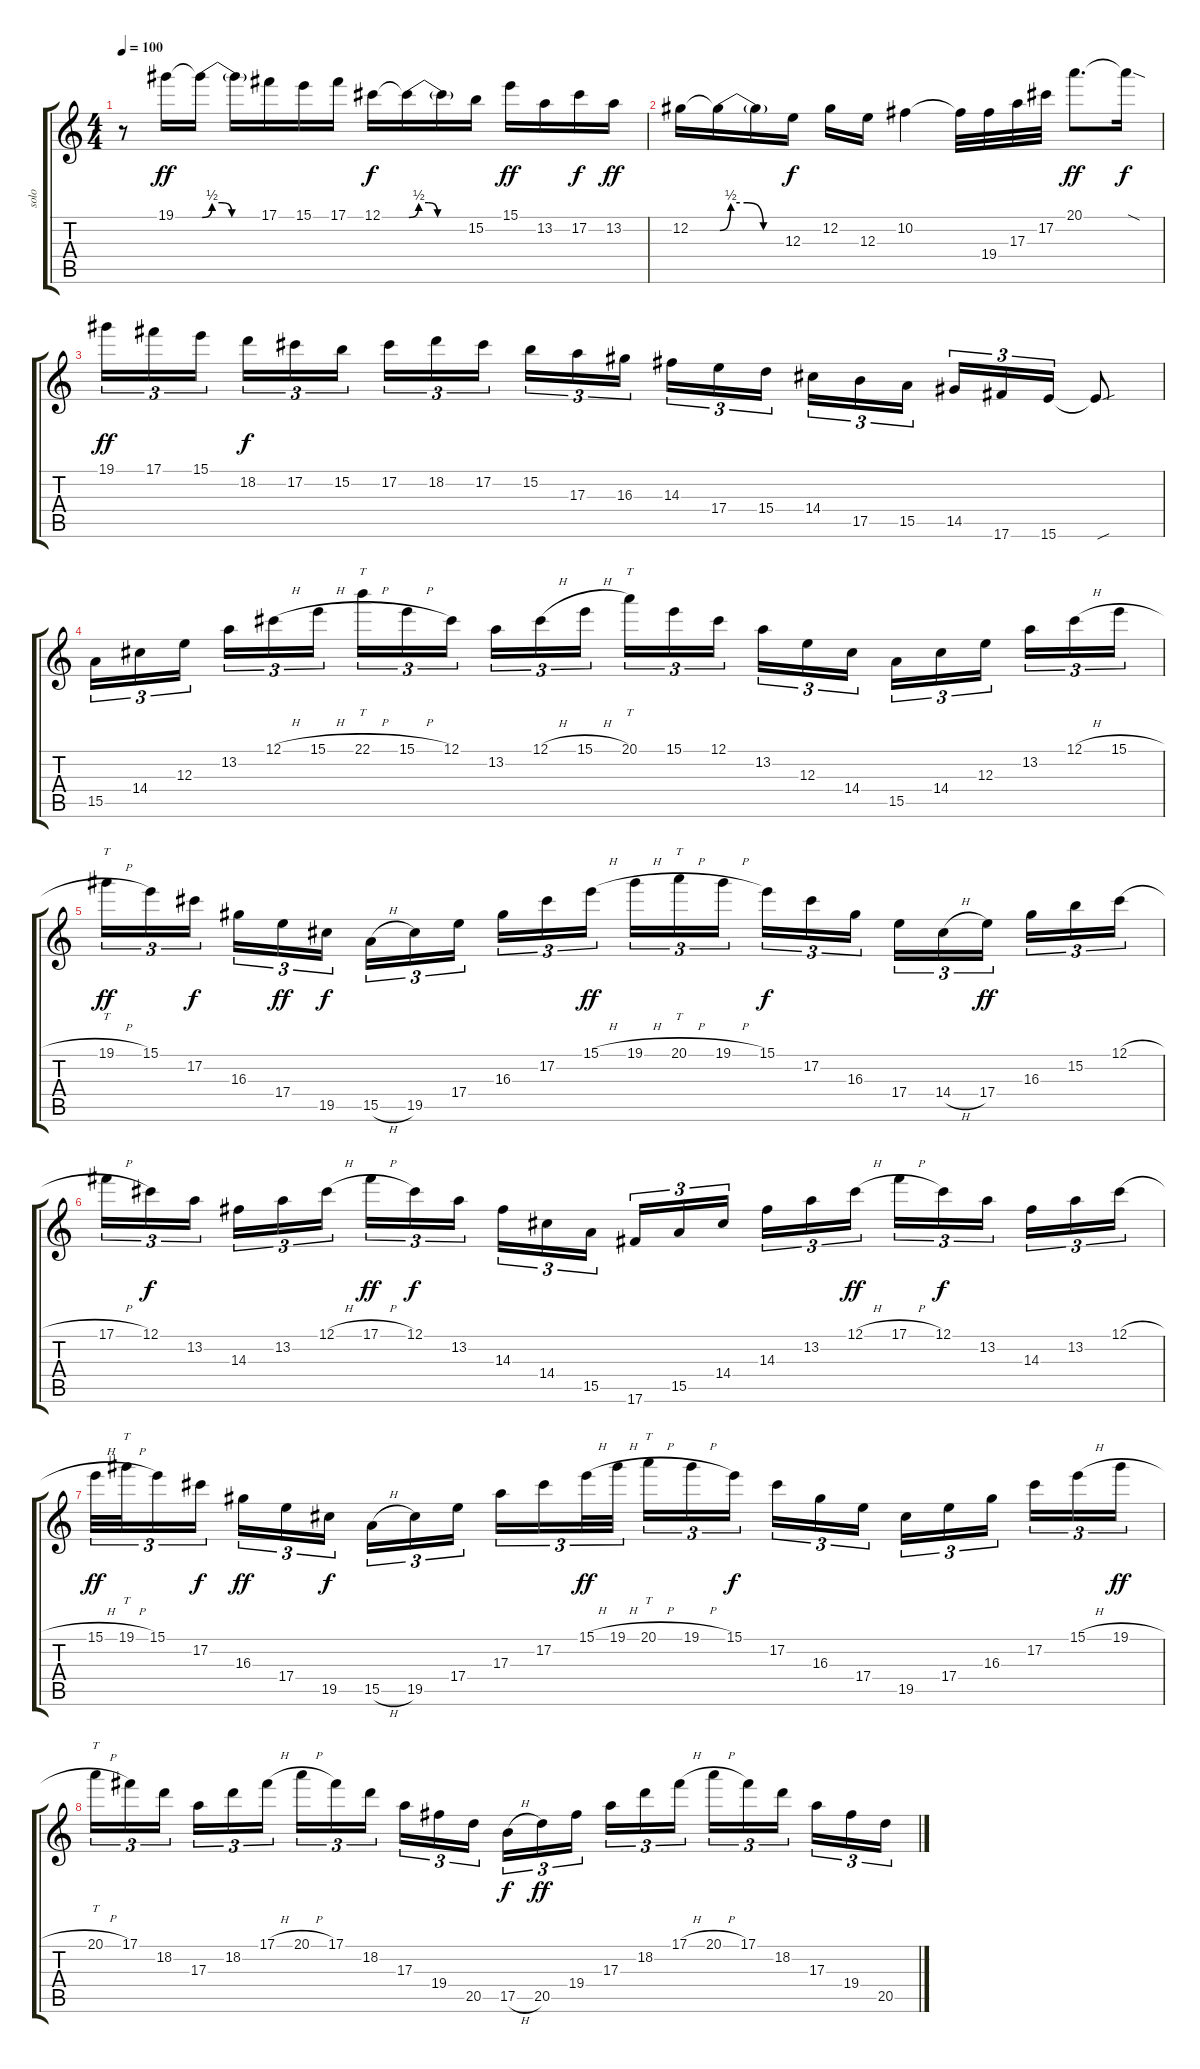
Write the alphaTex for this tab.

\track ("solo" "solo") {instrument distortionguitar}
\staff {score tabs}
\tuning (Db4 Ab3 E3 B2 Gb2 Db2) {hide}
\ts (4 4)
\tempo 100
\clef g2
\ks c
r.8{dy f} 19.1.16{dy ff} 19.1{be (custom 0 0 10 2 20 2 30 0 60 0) t}.16 19.1{t}.16 17.1.16 15.1.16 17.1.16 12.1.16{dy f} 12.1{be (custom 0 0 10 2 20 2 29 0 60 0) t}.16 12.1{t}.16 15.2.16 15.1.16{dy ff} 13.2.16 17.2.16{dy f} 13.2.16{dy ff} |
12.2.16 12.2{be (custom 0 0 10 2 25 2 40 0 60 0) t}.16 12.2{t}.16 12.3.16{dy f} 12.2.16 12.3.16 10.2.4 10.2{t}.32 19.4.32 17.3.32 17.2.32 20.1.8{d dy ff} 20.1{sod t}.16{dy f} |
19.1.16{tu (3 2) dy ff} 17.1.16{tu (3 2)} 15.1.16{tu (3 2) beam splitsecondary} 18.2.16{tu (3 2) dy f} 17.2.16{tu (3 2)} 15.2.16{tu (3 2)} 17.2.16{tu (3 2)} 18.2.16{tu (3 2)} 17.2.16{tu (3 2) beam splitsecondary} 15.2.16{tu (3 2)} 17.3.16{tu (3 2)} 16.3.16{tu (3 2)} 14.3.16{tu (3 2)} 17.4.16{tu (3 2)} 15.4.16{tu (3 2) beam splitsecondary} 14.4.16{tu (3 2)} 17.5.16{tu (3 2)} 15.5.16{tu (3 2)} 14.5.16{tu (3 2)} 17.6.16{tu (3 2)} 15.6.16{tu (3 2)} 15.6{sou t}.8 |
15.5.16{tu (3 2) volume 16 balance 8 instrument distortionguitar} 14.4.16{tu (3 2)} 12.3.16{tu (3 2) beam splitsecondary} 13.2.16{tu (3 2)} 12.1{h}.16{tu (3 2)} 15.1{h}.16{tu (3 2)} 22.1{h}.16{tt tu (3 2)} 15.1{h}.16{tu (3 2)} 12.1.16{tu (3 2) beam splitsecondary} 13.2.16{tu (3 2)} 12.1{h}.16{tu (3 2)} 15.1{h}.16{tu (3 2)} 20.1.16{tt tu (3 2)} 15.1.16{tu (3 2)} 12.1.16{tu (3 2) beam splitsecondary} 13.2.16{tu (3 2)} 12.3.16{tu (3 2)} 14.4.16{tu (3 2)} 15.5.16{tu (3 2)} 14.4.16{tu (3 2)} 12.3.16{tu (3 2) beam splitsecondary} 13.2.16{tu (3 2)} 12.1{h}.16{tu (3 2)} 15.1{h}.16{tu (3 2)} |
19.1{h}.16{tt tu (3 2) dy ff} 15.1.16{tu (3 2)} 17.2.16{tu (3 2) dy f beam splitsecondary} 16.3.16{tu (3 2)} 17.4.16{tu (3 2) dy ff} 19.5.16{tu (3 2) dy f} 15.5{h}.16{tu (3 2)} 19.5.16{tu (3 2)} 17.4.16{tu (3 2) beam splitsecondary} 16.3.16{tu (3 2)} 17.2.16{tu (3 2)} 15.1{h}.16{tu (3 2) dy ff} 19.1{h}.16{tu (3 2)} 20.1{h}.16{tt tu (3 2)} 19.1{h}.16{tu (3 2) beam splitsecondary} 15.1.16{tu (3 2) dy f} 17.2.16{tu (3 2)} 16.3.16{tu (3 2)} 17.4.16{tu (3 2)} 14.4{h}.16{tu (3 2)} 17.4.16{tu (3 2) dy ff beam splitsecondary} 16.3.16{tu (3 2)} 15.2.16{tu (3 2)} 12.1{h}.16{tu (3 2)} |
17.1{h}.16{tu (3 2)} 12.1.16{tu (3 2) dy f} 13.2.16{tu (3 2) beam splitsecondary} 14.3.16{tu (3 2)} 13.2.16{tu (3 2)} 12.1{h}.16{tu (3 2)} 17.1{h}.16{tu (3 2) dy ff} 12.1.16{tu (3 2) dy f} 13.2.16{tu (3 2) beam splitsecondary} 14.3.16{tu (3 2)} 14.4.16{tu (3 2)} 15.5.16{tu (3 2)} 17.6.16{tu (3 2)} 15.5.16{tu (3 2)} 14.4.16{tu (3 2) beam splitsecondary} 14.3.16{tu (3 2)} 13.2.16{tu (3 2)} 12.1{h}.16{tu (3 2) dy ff} 17.1{h}.16{tu (3 2)} 12.1.16{tu (3 2) dy f} 13.2.16{tu (3 2) beam splitsecondary} 14.3.16{tu (3 2)} 13.2.16{tu (3 2)} 12.1{h}.16{tu (3 2)} |
15.1{h}.32{tu (3 2) dy ff} 19.1{h}.32{tt tu (3 2)} 15.1.16{tu (3 2)} 17.2.16{tu (3 2) dy f beam splitsecondary} 16.3.16{tu (3 2) dy ff} 17.4.16{tu (3 2)} 19.5.16{tu (3 2) dy f} 15.5{h}.16{tu (3 2)} 19.5.16{tu (3 2)} 17.4.16{tu (3 2) beam splitsecondary} 17.3.16{tu (3 2)} 17.2.16{tu (3 2)} 15.1{h}.32{tu (3 2) dy ff} 19.1{h}.32{tu (3 2)} 20.1{h}.16{tt tu (3 2)} 19.1{h}.16{tu (3 2)} 15.1.16{tu (3 2) dy f beam splitsecondary} 17.2.16{tu (3 2)} 16.3.16{tu (3 2)} 17.4.16{tu (3 2)} 19.5.16{tu (3 2)} 17.4.16{tu (3 2)} 16.3.16{tu (3 2) beam splitsecondary} 17.2.16{tu (3 2)} 15.1{h}.16{tu (3 2)} 19.1{h}.16{tu (3 2) dy ff} |
20.1{h}.16{tt tu (3 2)} 17.1.16{tu (3 2)} 18.2.16{tu (3 2) beam splitsecondary} 17.3.16{tu (3 2)} 18.2.16{tu (3 2)} 17.1{h}.16{tu (3 2)} 20.1{h}.16{tu (3 2)} 17.1.16{tu (3 2)} 18.2.16{tu (3 2) beam splitsecondary} 17.3.16{tu (3 2)} 19.4.16{tu (3 2)} 20.5.16{tu (3 2)} 17.5{h}.16{tu (3 2) dy f} 20.5.16{tu (3 2) dy ff} 19.4.16{tu (3 2) beam splitsecondary} 17.3.16{tu (3 2)} 18.2.16{tu (3 2)} 17.1{h}.16{tu (3 2)} 20.1{h}.16{tu (3 2)} 17.1.16{tu (3 2)} 18.2.16{tu (3 2) beam splitsecondary} 17.3.16{tu (3 2)} 19.4.16{tu (3 2)} 20.5.16{tu (3 2)}
